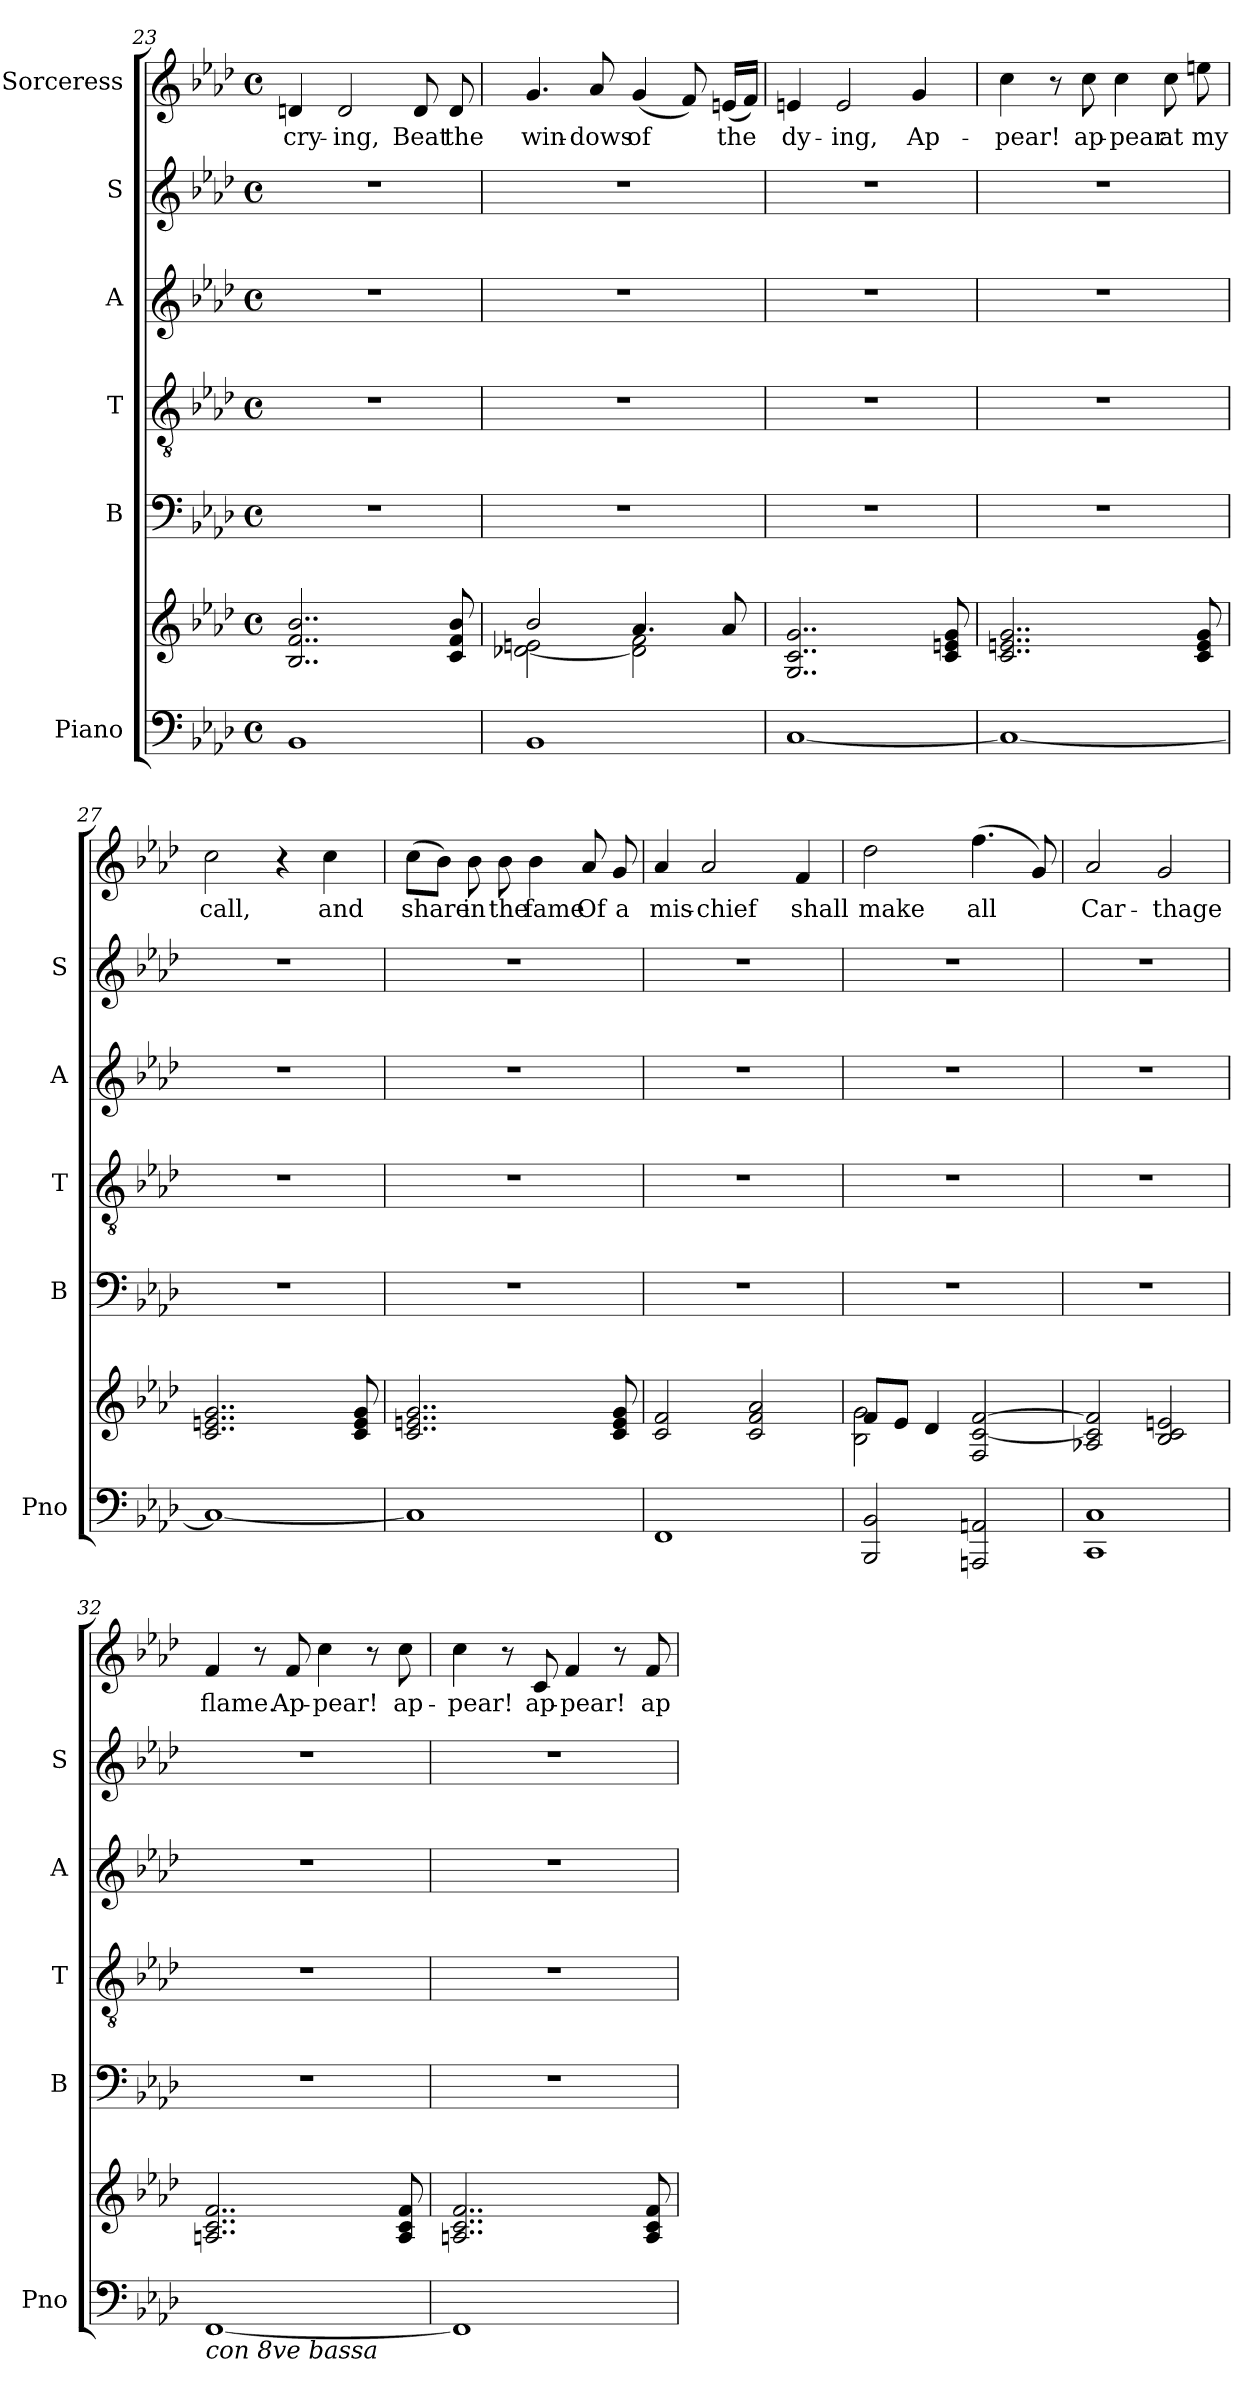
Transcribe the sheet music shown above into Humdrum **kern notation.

**kern	**kern	**kern	**kern	**kern	**kern	**kern	**text
*part6	*part6	*part5	*part4	*part3	*part2	*part1	*part1
*staff7	*staff6	*staff5	*staff4	*staff3	*staff2	*staff1	*staff1
*I"Piano	*	*I"B	*I"T	*I"A	*I"S	*I"Sorceress	*
*I'Pno	*	*I'B	*I'T	*I'A	*I'S	*	*
*clefF4	*clefG2	*clefF4	*clefGv2	*clefG2	*clefG2	*clefG2	*
*k[b-e-a-d-]	*k[b-e-a-d-]	*k[b-e-a-d-]	*k[b-e-a-d-]	*k[b-e-a-d-]	*k[b-e-a-d-]	*k[b-e-a-d-]	*
*M4/4	*M4/4	*M4/4	*M4/4	*M4/4	*M4/4	*M4/4	*
*met(c)	*met(c)	*met(c)	*met(c)	*met(c)	*met(c)	*met(c)	*
=23	=23	=23	=23	=23	=23	=23	=23
!	!	!	!	!	!	!	!LO:LY:b
1BB-	2..B-/ 2..f/ 2..b-/	1r	1r	1r	1r	4dn/	cry-
!	!	!	!	!	!	!	!LO:LY:b
.	.	.	.	.	.	2d/	-ing,
!	!	!	!	!	!	!	!LO:LY:b
.	.	.	.	.	.	8d/	Beat
!	!	!	!	!	!	!	!LO:LY:b
.	8c/ 8f/ 8b-/	.	.	.	.	8d/	the
=24	=24	=24	=24	=24	=24	=24	=24
*	*^	*	*	*	*	*	*
!	!	!	!	!	!	!	!	!LO:LY:b
1BB-	2b-/	[2d-X\ 2en\	1r	1r	1r	1r	4.g/	win-
!	!	!	!	!	!	!	!	!LO:LY:b
.	.	.	.	.	.	.	8a-/	-dows
!	!	!	!	!	!	!	!	!LO:LY:b
.	4.a-/	2d-\] 2f\	.	.	.	.	(<4g/	of
.	.	.	.	.	.	.	8f/)	.
!	!	!	!	!	!	!	!	!LO:LY:b
.	8a-/	.	.	.	.	.	(<16en/LL	the
.	.	.	.	.	.	.	16f/JJ)	.
*	*v	*v	*	*	*	*	*	*
=25	=25	=25	=25	=25	=25	=25	=25
!	!	!	!	!	!	!	!LO:LY:b
[1C	2..G/ 2..c/ 2..g/	1r	1r	1r	1r	4en/	dy-
!	!	!	!	!	!	!	!LO:LY:b
.	.	.	.	.	.	2e/	-ing,
!	!	!	!	!	!	!	!LO:LY:b
.	.	.	.	.	.	4g/	Ap-
.	8c/ 8en/ 8g/	.	.	.	.	.	.
=26	=26	=26	=26	=26	=26	=26	=26
!	!	!	!	!	!	!	!LO:LY:b
1C_	2..c/ 2..en/ 2..g/	1r	1r	1r	1r	4cc\	-pear!
.	.	.	.	.	.	8r	.
!	!	!	!	!	!	!	!LO:LY:b
.	.	.	.	.	.	8cc\	ap-
!	!	!	!	!	!	!	!LO:LY:b
.	.	.	.	.	.	4cc\	-pear
!	!	!	!	!	!	!	!LO:LY:b
.	.	.	.	.	.	8cc\	at
!	!	!	!	!	!	!	!LO:LY:b
.	8c/ 8e/ 8g/	.	.	.	.	8een\	my
!!LO:PB:g=z
=27	=27	=27	=27	=27	=27	=27	=27
!	!	!	!	!	!	!	!LO:LY:b
1C_	2..c/ 2..en/ 2..g/	1r	1r	1r	1r	2cc\	call,
.	.	.	.	.	.	4r	.
!	!	!	!	!	!	!	!LO:LY:b
.	.	.	.	.	.	4cc\	and
.	8c/ 8e/ 8g/	.	.	.	.	.	.
=28	=28	=28	=28	=28	=28	=28	=28
!	!	!	!	!	!	!	!LO:LY:b
1C]	2..c/ 2..en/ 2..g/	1r	1r	1r	1r	(>8cc\L	share
.	.	.	.	.	.	8b-\J)	.
!	!	!	!	!	!	!	!LO:LY:b
.	.	.	.	.	.	8b-\	in
!	!	!	!	!	!	!	!LO:LY:b
.	.	.	.	.	.	8b-\	the
!	!	!	!	!	!	!	!LO:LY:b
.	.	.	.	.	.	4b-\	fame
!	!	!	!	!	!	!	!LO:LY:b
.	.	.	.	.	.	8a-/	Of
!	!	!	!	!	!	!	!LO:LY:b
.	8c/ 8e/ 8g/	.	.	.	.	8g/	a
=29	=29	=29	=29	=29	=29	=29	=29
!	!	!	!	!	!	!	!LO:LY:b
1FF	2c/ 2f/	1r	1r	1r	1r	4a-/	mis-
!	!	!	!	!	!	!	!LO:LY:b
.	.	.	.	.	.	2a-/	-chief
.	2c/ 2f/ 2a-/	.	.	.	.	.	.
!	!	!	!	!	!	!	!LO:LY:b
.	.	.	.	.	.	4f/	shall
=30	=30	=30	=30	=30	=30	=30	=30
*	*^	*	*	*	*	*	*
!	!	!	!	!	!	!	!	!LO:LY:b
2BBB-/ 2BB-/	8f/L	2B-\ 2g\	1r	1r	1r	1r	2dd-\	make
.	8e-/J	.	.	.	.	.	.	.
.	4d-/	.	.	.	.	.	.	.
!	!	!	!	!	!	!	!	!LO:LY:b
2AAAn/ 2AAn/	2F/ [2c/ [2f/	2ryy	.	.	.	.	(>4.ff\	all
.	.	.	.	.	.	.	8g/)	.
*	*v	*v	*	*	*	*	*	*
=31	=31	=31	=31	=31	=31	=31	=31
!	!	!	!	!	!	!	!LO:LY:b
1CC 1C	2A-X/ 2c/] 2f/]	1r	1r	1r	1r	2a-/	Car-
!	!	!	!	!	!	!	!LO:LY:b
.	2B-/ 2c/ 2en/	.	.	.	.	2g/	-thage
=32	=32	=32	=32	=32	=32	=32	=32
!LO:TX:b:i:t=con 8ve bassa	!	!	!	!	!	!	!
!	!	!	!	!	!	!	!LO:LY:b
[1FF	2..An/ 2..c/ 2..f/	1r	1r	1r	1r	4f/	flame.
.	.	.	.	.	.	8r	.
!	!	!	!	!	!	!	!LO:LY:b
.	.	.	.	.	.	8f/	Ap-
!	!	!	!	!	!	!	!LO:LY:b
.	.	.	.	.	.	4cc\	-pear!
.	.	.	.	.	.	8r	.
!	!	!	!	!	!	!	!LO:LY:b
.	8A/ 8c/ 8f/	.	.	.	.	8cc\	ap-
!!LO:LB:g=z
=33	=33	=33	=33	=33	=33	=33	=33
!	!	!	!	!	!	!	!LO:LY:b
1FF]	2..An/ 2..c/ 2..f/	1r	1r	1r	1r	4cc\	-pear!
.	.	.	.	.	.	8r	.
!	!	!	!	!	!	!	!LO:LY:b
.	.	.	.	.	.	8c/	ap-
!	!	!	!	!	!	!	!LO:LY:b
.	.	.	.	.	.	4f/	-pear!
.	.	.	.	.	.	8r	.
!	!	!	!	!	!	!	!LO:LY:b
.	8A/ 8c/ 8f/	.	.	.	.	8f/	ap-
=	=	=	=	=	=	=	=
*-	*-	*-	*-	*-	*-	*-	*-
